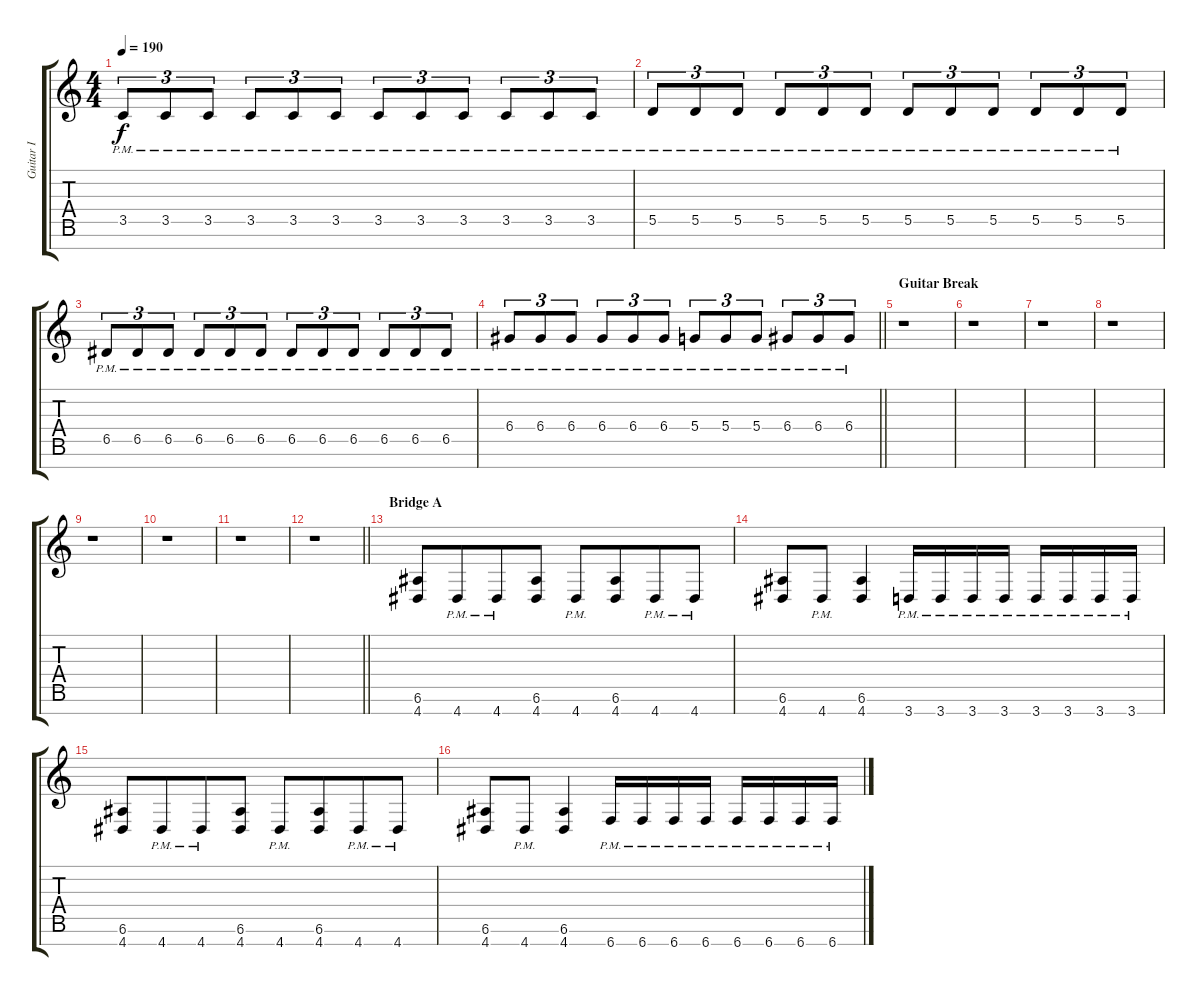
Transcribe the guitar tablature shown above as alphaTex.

\track ("Guitar I" "Guitar I") {instrument distortionguitar}
\staff {score tabs}
\tuning (E4 B3 G3 D3 A2 E2 B1) {hide}
\ts (4 4)
\tempo 190
\clef g2
\ks c
3.5{pm}.8{tu (3 2) dy f} 3.5{pm}.8{tu (3 2)} 3.5{pm}.8{tu (3 2)} 3.5{pm}.8{tu (3 2)} 3.5{pm}.8{tu (3 2)} 3.5{pm}.8{tu (3 2)} 3.5{pm}.8{tu (3 2)} 3.5{pm}.8{tu (3 2)} 3.5{pm}.8{tu (3 2)} 3.5{pm}.8{tu (3 2)} 3.5{pm}.8{tu (3 2)} 3.5{pm}.8{tu (3 2)} |
5.5{pm}.8{tu (3 2)} 5.5{pm}.8{tu (3 2)} 5.5{pm}.8{tu (3 2)} 5.5{pm}.8{tu (3 2)} 5.5{pm}.8{tu (3 2)} 5.5{pm}.8{tu (3 2)} 5.5{pm}.8{tu (3 2)} 5.5{pm}.8{tu (3 2)} 5.5{pm}.8{tu (3 2)} 5.5{pm}.8{tu (3 2)} 5.5{pm}.8{tu (3 2)} 5.5{pm}.8{tu (3 2)} |
6.5{pm}.8{tu (3 2)} 6.5{pm}.8{tu (3 2)} 6.5{pm}.8{tu (3 2)} 6.5{pm}.8{tu (3 2)} 6.5{pm}.8{tu (3 2)} 6.5{pm}.8{tu (3 2)} 6.5{pm}.8{tu (3 2)} 6.5{pm}.8{tu (3 2)} 6.5{pm}.8{tu (3 2)} 6.5{pm}.8{tu (3 2)} 6.5{pm}.8{tu (3 2)} 6.5{pm}.8{tu (3 2)} |
\barLineRight lightlight
6.4{pm}.8{tu (3 2)} 6.4{pm}.8{tu (3 2)} 6.4{pm}.8{tu (3 2)} 6.4{pm}.8{tu (3 2)} 6.4{pm}.8{tu (3 2)} 6.4{pm}.8{tu (3 2)} 5.4{pm}.8{tu (3 2)} 5.4{pm}.8{tu (3 2)} 5.4{pm}.8{tu (3 2)} 6.4{pm}.8{tu (3 2)} 6.4{pm}.8{tu (3 2)} 6.4{pm}.8{tu (3 2)} |
\section ("" "Guitar Break")
r.1 |
r.1 |
r.1 |
r.1 |
r.1 |
r.1 |
r.1 |
\barLineRight lightlight
r.1 |
\section ("" "Bridge A")
(6.6 4.7).8 4.7{pm}.8{beam merge} 4.7{pm}.8 (6.6 4.7).8 4.7{pm}.8 (6.6 4.7).8{beam merge} 4.7{pm}.8 4.7{pm}.8 |
(6.6 4.7).8 4.7{pm}.8{beam merge} (6.6 4.7).4 3.7{pm}.16 3.7{pm}.16 3.7{pm}.16 3.7{pm}.16 3.7{pm}.16 3.7{pm}.16 3.7{pm}.16 3.7{pm}.16 |
(6.6 4.7).8 4.7{pm}.8{beam merge} 4.7{pm}.8 (6.6 4.7).8 4.7{pm}.8 (6.6 4.7).8{beam merge} 4.7{pm}.8 4.7{pm}.8 |
(6.6 4.7).8 4.7{pm}.8{beam merge} (6.6 4.7).4 6.7{pm}.16 6.7{pm}.16 6.7{pm}.16 6.7{pm}.16 6.7{pm}.16 6.7{pm}.16 6.7{pm}.16 6.7{pm}.16
